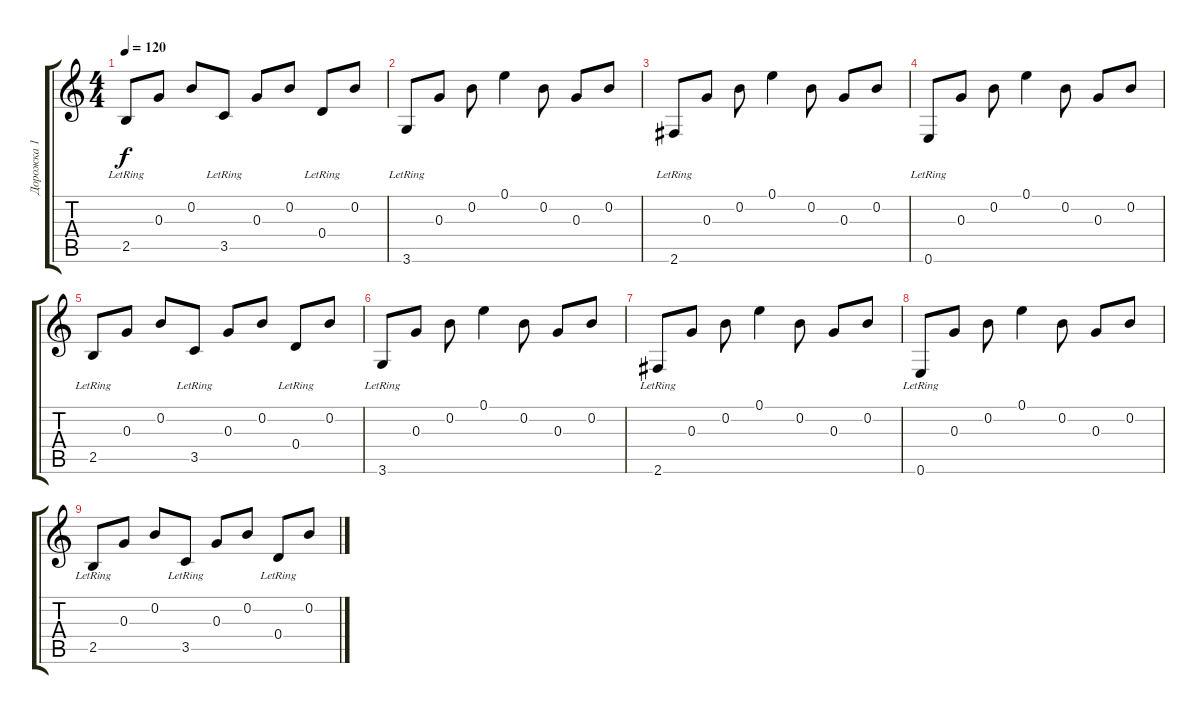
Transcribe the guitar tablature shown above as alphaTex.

\track ("Дорожка 1" "Дорожка 1") {instrument acousticguitarsteel}
\staff {score tabs}
\tuning (E4 B3 G3 D3 A2 E2) {hide}
\ts (4 4)
\tempo 120
\clef g2
\ks c
2.5{lr}.8{dy f} 0.3.8 0.2.8 3.5{lr}.8 0.3.8 0.2.8 0.4{lr}.8 0.2.8 |
3.6{lr}.8 0.3.8 0.2.8 0.1.4 0.2.8 0.3.8 0.2.8 |
2.6{lr}.8 0.3.8 0.2.8 0.1.4 0.2.8 0.3.8 0.2.8 |
0.6{lr}.8 0.3.8 0.2.8 0.1.4 0.2.8 0.3.8 0.2.8 |
2.5{lr}.8 0.3.8 0.2.8 3.5{lr}.8 0.3.8 0.2.8 0.4{lr}.8 0.2.8 |
3.6{lr}.8 0.3.8 0.2.8 0.1.4 0.2.8 0.3.8 0.2.8 |
2.6{lr}.8 0.3.8 0.2.8 0.1.4 0.2.8 0.3.8 0.2.8 |
0.6{lr}.8 0.3.8 0.2.8 0.1.4 0.2.8 0.3.8 0.2.8 |
2.5{lr}.8 0.3.8 0.2.8 3.5{lr}.8 0.3.8 0.2.8 0.4{lr}.8 0.2.8
